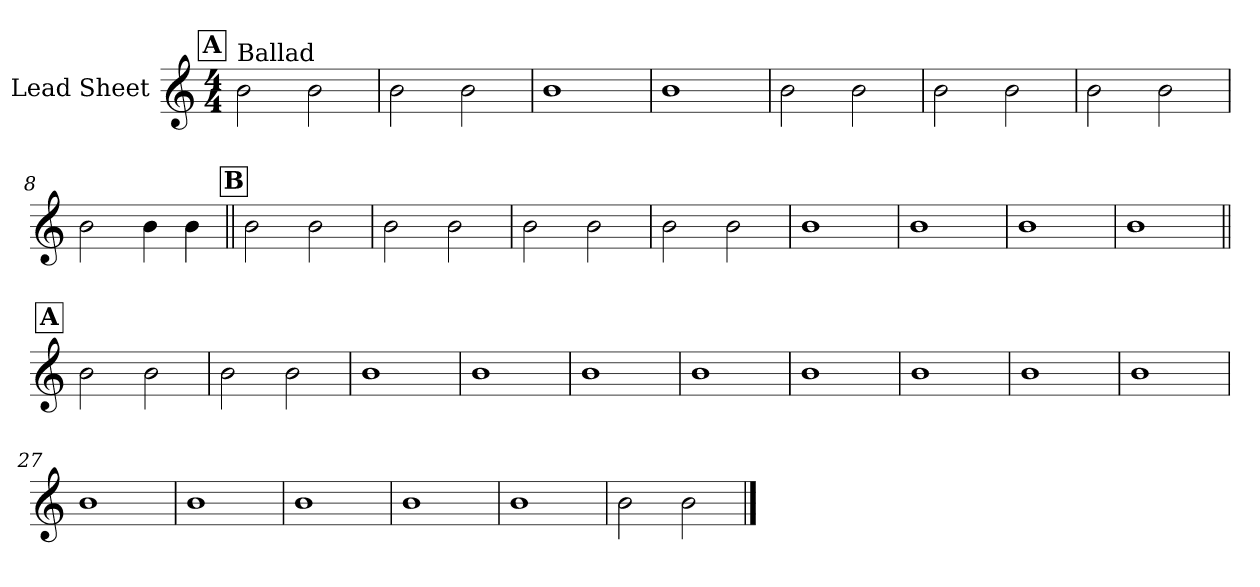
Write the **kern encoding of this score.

**kern
*part1
*staff1
*I"Lead Sheet
*clefG2
*k[]
*M4/4
!!LO:REH:place=s1:a:fs=14:t=A
=1
!LO:TX:a:t=Ballad
2b\
2b\
=2
2b\
2b\
=3
1b
=4
1b
!!LO:LB:g=z
=5
2b\
2b\
=6
2b\
2b\
=7
2b\
2b\
=8
2b\
4b\
4b\
!!LO:LB:g=z
!!LO:REH:place=s1:a:fs=14:t=B
=9||
2b\
2b\
=10
2b\
2b\
=11
2b\
2b\
=12
2b\
2b\
!!LO:LB:g=z
=13
1b
=14
1b
=15
1b
=16
1b
!!LO:LB:g=z
!!LO:REH:place=s1:a:fs=14:t=A
=17||
2b\
2b\
=18
2b\
2b\
=19
1b
=20
1b
!!LO:LB:g=z
=21
1b
=22
1b
=23
1b
=24
1b
!!LO:LB:g=z
=25
1b
=26
1b
=27
1b
=28
1b
!!LO:LB:g=z
=29
1b
=30
1b
=31
1b
=32
2b\
2b\
==
*-
